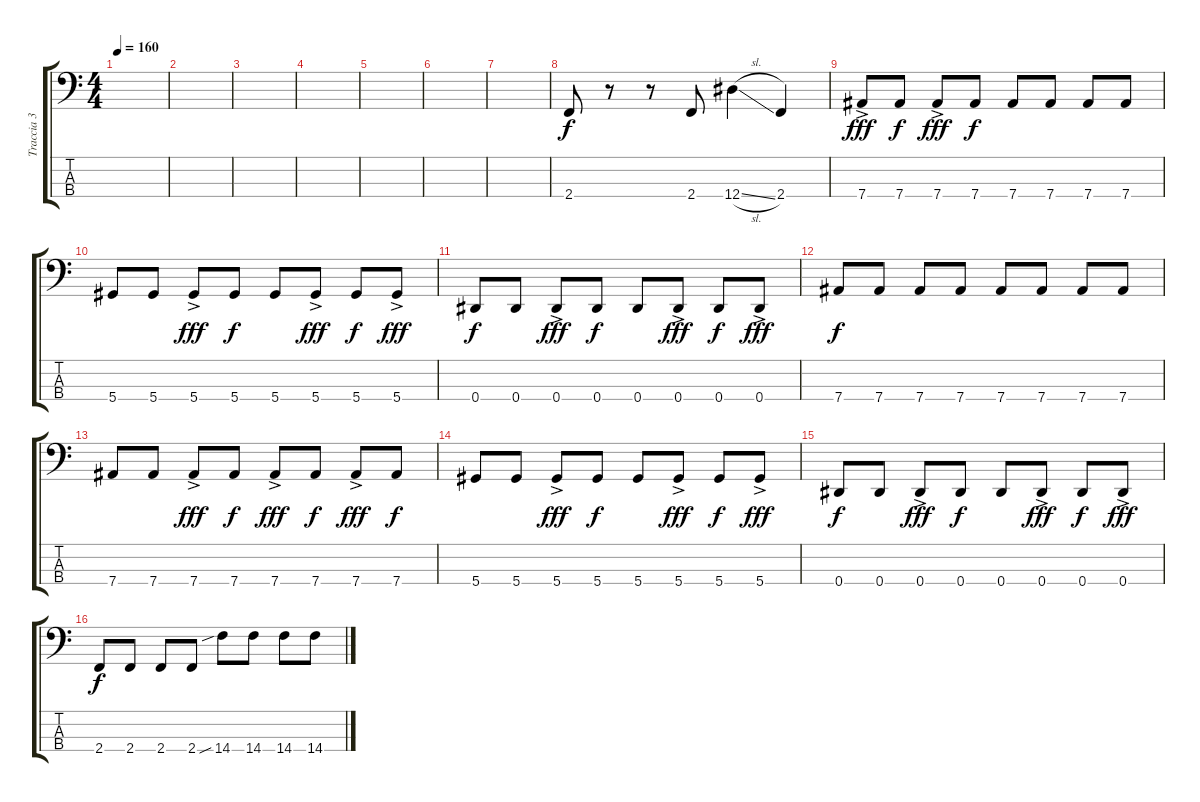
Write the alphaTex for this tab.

\track ("Traccia 3" "Traccia 3") {instrument electricbassfinger}
\staff {score tabs}
\tuning (Gb2 Db2 Ab1 Eb1) {hide}
\ts (4 4)
\tempo 160
\clef f4
\ks c
|
|
|
|
|
|
|
2.4.8 r.8 r.8 2.4.8 12.4{sl}.4 2.4.4 |
7.4{ac}.8{dy fff} 7.4.8{dy f} 7.4{ac}.8{dy fff} 7.4.8{dy f} 7.4.8 7.4.8 7.4.8 7.4.8 |
5.4.8 5.4.8 5.4{ac}.8{dy fff} 5.4.8{dy f} 5.4.8 5.4{ac}.8{dy fff} 5.4.8{dy f} 5.4{ac}.8{dy fff} |
0.4.8{dy f} 0.4.8 0.4{ac}.8{dy fff} 0.4.8{dy f} 0.4.8 0.4{ac}.8{dy fff} 0.4.8{dy f} 0.4{ac}.8{dy fff} |
7.4.8{dy f} 7.4.8 7.4.8 7.4.8 7.4.8 7.4.8 7.4.8 7.4.8 |
7.4.8 7.4.8 7.4{ac}.8{dy fff} 7.4.8{dy f} 7.4{ac}.8{dy fff} 7.4.8{dy f} 7.4{ac}.8{dy fff} 7.4.8{dy f} |
5.4.8 5.4.8 5.4{ac}.8{dy fff} 5.4.8{dy f} 5.4.8 5.4{ac}.8{dy fff} 5.4.8{dy f} 5.4{ac}.8{dy fff} |
0.4.8{dy f} 0.4.8 0.4{ac}.8{dy fff} 0.4.8{dy f} 0.4.8 0.4{ac}.8{dy fff} 0.4.8{dy f} 0.4{ac}.8{dy fff} |
2.4.8{dy f} 2.4.8 2.4.8 2.4.8 14.4{sib}.8 14.4.8 14.4.8 14.4.8
